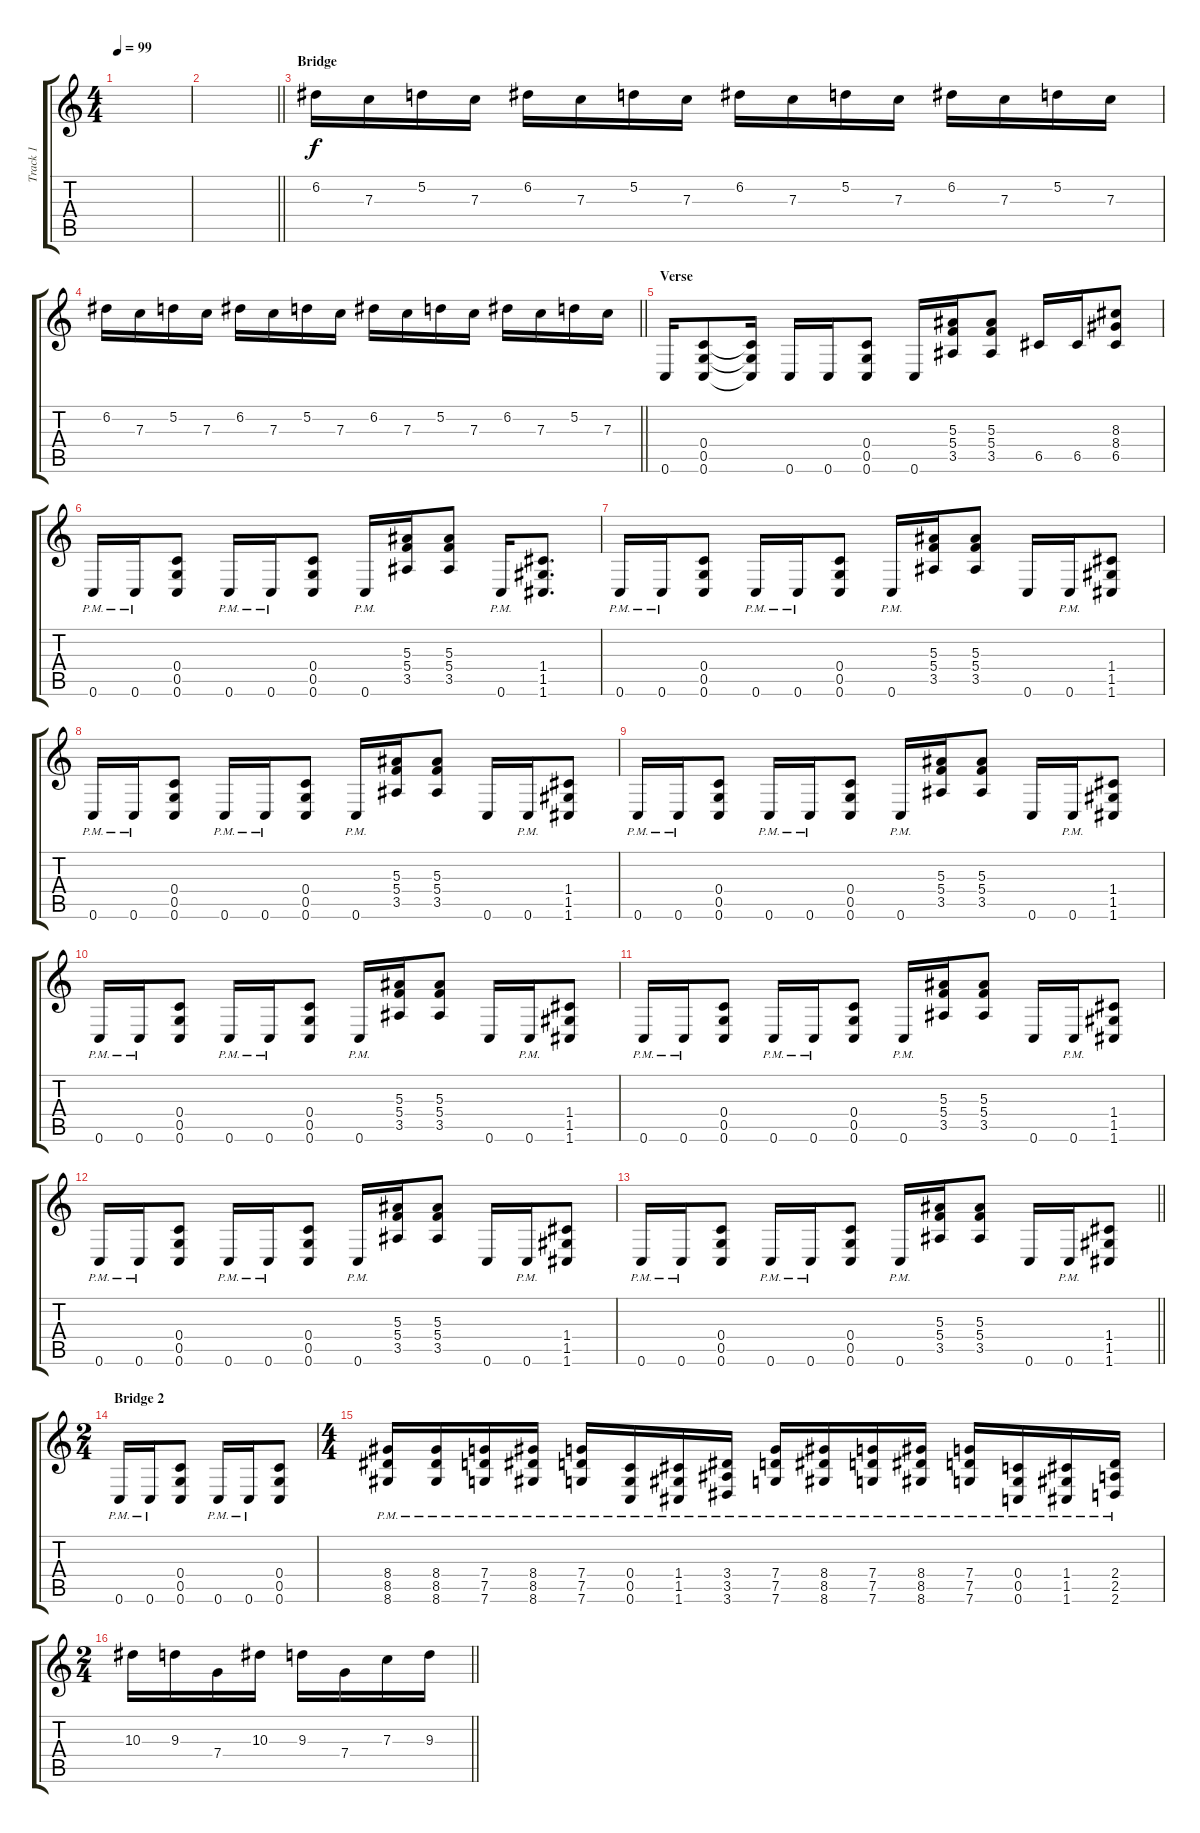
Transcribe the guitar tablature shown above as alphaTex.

\track ("Track 1" "Track 1") {instrument distortionguitar}
\staff {score tabs}
\tuning (D4 A3 F3 C3 G2 C2) {hide}
\ts (4 4)
\tempo 99
\clef g2
\ks c
|
\barLineRight lightlight
|
\section ("" "Bridge")
6.2.16 7.3.16 5.2.16 7.3.16 6.2.16 7.3.16 5.2.16 7.3.16 6.2.16 7.3.16 5.2.16 7.3.16 6.2.16 7.3.16 5.2.16 7.3.16 |
\barLineRight lightlight
6.2.16 7.3.16 5.2.16 7.3.16 6.2.16 7.3.16 5.2.16 7.3.16 6.2.16 7.3.16 5.2.16 7.3.16 6.2.16 7.3.16 5.2.16 7.3.16 |
\section ("" "Verse")
0.6.16 (0.4 0.5 0.6).8 (0.4{t} 0.5{t} 0.6{t}).16 0.6.16 0.6.16 (0.4 0.5 0.6).8 0.6.16 (5.3 5.4 3.5).16 (5.3 5.4 3.5).8 6.5.16 6.5.16 (8.3 8.4 6.5).8 |
0.6{pm}.16 0.6{pm}.16 (0.4 0.5 0.6).8 0.6{pm}.16 0.6{pm}.16 (0.4 0.5 0.6).8 0.6{pm}.16 (5.3 5.4 3.5).16 (5.3 5.4 3.5).8 0.6{pm}.16 (1.4 1.5 1.6).8{d} |
0.6{pm}.16 0.6{pm}.16 (0.4 0.5 0.6).8 0.6{pm}.16 0.6{pm}.16 (0.4 0.5 0.6).8 0.6{pm}.16 (5.3 5.4 3.5).16 (5.3 5.4 3.5).8 0.6.16 0.6{pm}.16 (1.4 1.5 1.6).8 |
0.6{pm}.16 0.6{pm}.16 (0.4 0.5 0.6).8 0.6{pm}.16 0.6{pm}.16 (0.4 0.5 0.6).8 0.6{pm}.16 (5.3 5.4 3.5).16 (5.3 5.4 3.5).8 0.6.16 0.6{pm}.16 (1.4 1.5 1.6).8 |
0.6{pm}.16 0.6{pm}.16 (0.4 0.5 0.6).8 0.6{pm}.16 0.6{pm}.16 (0.4 0.5 0.6).8 0.6{pm}.16 (5.3 5.4 3.5).16 (5.3 5.4 3.5).8 0.6.16 0.6{pm}.16 (1.4 1.5 1.6).8 |
0.6{pm}.16 0.6{pm}.16 (0.4 0.5 0.6).8 0.6{pm}.16 0.6{pm}.16 (0.4 0.5 0.6).8 0.6{pm}.16 (5.3 5.4 3.5).16 (5.3 5.4 3.5).8 0.6.16 0.6{pm}.16 (1.4 1.5 1.6).8 |
0.6{pm}.16 0.6{pm}.16 (0.4 0.5 0.6).8 0.6{pm}.16 0.6{pm}.16 (0.4 0.5 0.6).8 0.6{pm}.16 (5.3 5.4 3.5).16 (5.3 5.4 3.5).8 0.6.16 0.6{pm}.16 (1.4 1.5 1.6).8 |
0.6{pm}.16 0.6{pm}.16 (0.4 0.5 0.6).8 0.6{pm}.16 0.6{pm}.16 (0.4 0.5 0.6).8 0.6{pm}.16 (5.3 5.4 3.5).16 (5.3 5.4 3.5).8 0.6.16 0.6{pm}.16 (1.4 1.5 1.6).8 |
\barLineRight lightlight
0.6{pm}.16 0.6{pm}.16 (0.4 0.5 0.6).8 0.6{pm}.16 0.6{pm}.16 (0.4 0.5 0.6).8 0.6{pm}.16 (5.3 5.4 3.5).16 (5.3 5.4 3.5).8 0.6.16 0.6{pm}.16 (1.4 1.5 1.6).8 |
\ts (2 4)
\section ("" "Bridge 2")
0.6{pm}.16 0.6{pm}.16 (0.4 0.5 0.6).8 0.6{pm}.16 0.6{pm}.16 (0.4 0.5 0.6).8 |
\ts (4 4)
(8.4{pm} 8.5{pm} 8.6{pm}).16 (8.4{pm} 8.5{pm} 8.6{pm}).16 (7.4{pm} 7.5{pm} 7.6{pm}).16 (8.4{pm} 8.5{pm} 8.6{pm}).16 (7.4{pm} 7.5{pm} 7.6{pm}).16 (0.4{pm} 0.5{pm} 0.6{pm}).16 (1.4{pm} 1.5{pm} 1.6{pm}).16 (3.4{pm} 3.5{pm} 3.6{pm}).16 (7.4{pm} 7.5{pm} 7.6{pm}).16 (8.4{pm} 8.5{pm} 8.6{pm}).16 (7.4{pm} 7.5{pm} 7.6{pm}).16 (8.4{pm} 8.5{pm} 8.6{pm}).16 (7.4{pm} 7.5{pm} 7.6{pm}).16 (0.4{pm} 0.5{pm} 0.6{pm}).16 (1.4{pm} 1.5{pm} 1.6{pm}).16 (2.4{pm} 2.5{pm} 2.6{pm}).16 |
\ts (2 4)
\barLineRight lightlight
10.3.16 9.3.16 7.4.16 10.3.16 9.3.16 7.4.16 7.3.16 9.3.16
